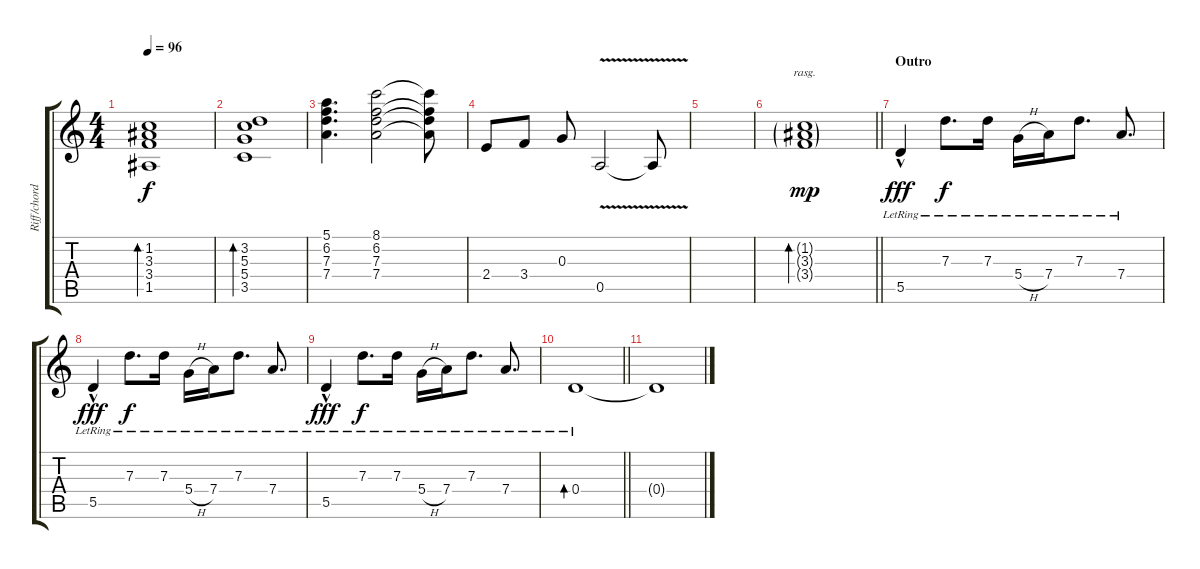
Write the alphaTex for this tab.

\track ("Riff/chords" "Riff/chord") {instrument overdrivenguitar}
\staff {score tabs}
\tuning (E4 B3 G3 D3 A2 E2) {hide}
\ts (4 4)
\tempo 96
\clef g2
\ks c
(1.2 3.3 3.4 1.5).1{bd 60 dy f} |
(3.2 5.3 5.4 3.5).1{bd 60} |
(5.1 6.2 7.3 7.4).4{d} (8.1 6.2 7.3 7.4).2 (8.1{t} 6.2{t} 7.3{t} 7.4{t}).8 |
2.4.8 3.4.8 0.3.8 0.5{v}.2 0.5{t}.8 |
|
\barLineRight lightlight
(1.2{g} 3.3{g} 3.4{g}).1{bd 240 rasg ii dy mp} |
\section ("" "Outro")
5.5{hac lr}.4{dy fff} 7.3{lr}.8{d dy f} 7.3{lr}.16 5.4{h lr}.16 7.4{lr}.16 7.3{lr}.8{d} 7.4{lr}.8{d} |
5.5{hac lr}.4{dy fff} 7.3{lr}.8{d dy f} 7.3{lr}.16 5.4{h lr}.16 7.4{lr}.16 7.3{lr}.8{d} 7.4{lr}.8{d} |
5.5{hac lr}.4{dy fff} 7.3{lr}.8{d dy f} 7.3{lr}.16 5.4{h lr}.16 7.4{lr}.16 7.3{lr}.8{d} 7.4{lr}.8{d} |
\barLineRight lightlight
0.4{lr}.1{bd 30} |
0.4{t}.1
